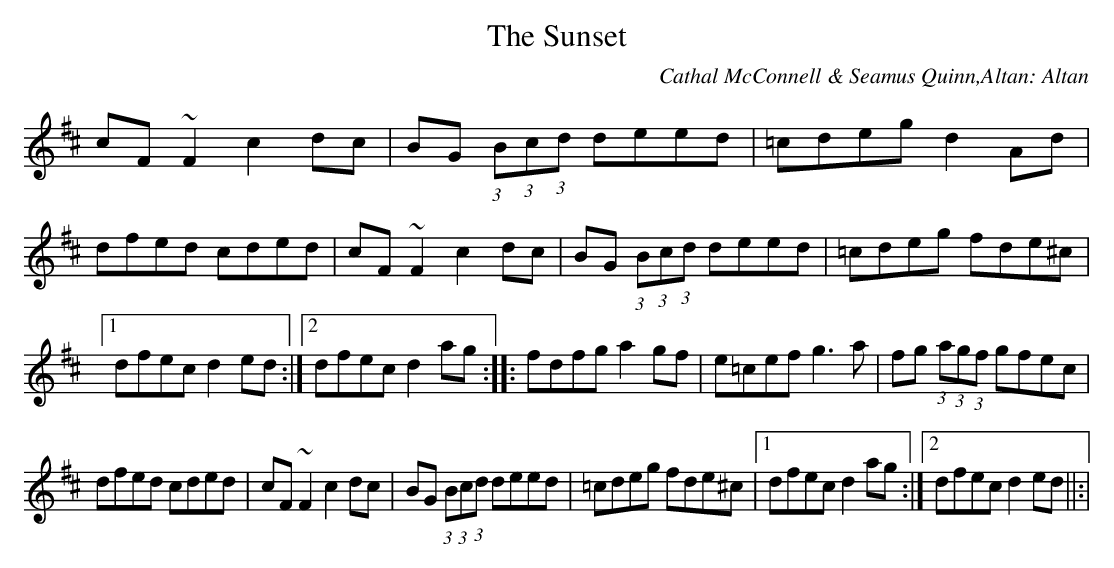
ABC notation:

X:1
T:Sunset, The
C:Cathal McConnell & Seamus Quinn,Altan: Altan
L:1/8
K:D
cF~F2 c2 dc |BG (3:2:1B(3:2:1c(3:2:1d deed |=cdeg d2 Ad |dfed cded |cF~F2 c2 dc |BG (3:2:1B(3:2:1c(3:2:1d deed |=cdeg fde^c |[1dfec d2 ed :|[2dfec d2 ag ::fdfg a2 gf |e=cef g3 a |fg (3:2:1a(3:2:1g(3:2:1f gfec |
dfed cded |cF~F2 c2 dc |BG (3:2:1B(3:2:1c(3:2:1d deed |=cdeg fde^c |[1dfec d2 ag :|[2dfec d2 ed ||:|
